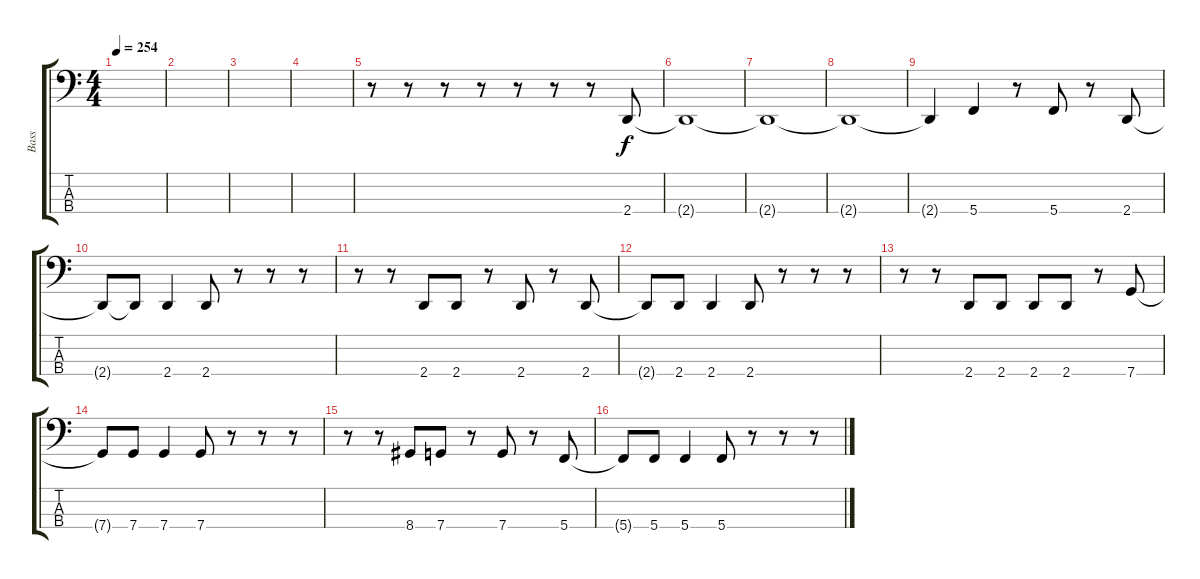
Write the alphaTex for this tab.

\track ("Bass" "Bass") {instrument electricbassfinger}
\staff {score tabs}
\tuning (F2 C2 G1 C1) {hide}
\ts (4 4)
\tempo 254
\clef f4
\ks c
|
|
|
|
r.8 r.8 r.8 r.8 r.8 r.8 r.8 2.4.8 |
2.4{t}.1 |
2.4{t}.1 |
2.4{t}.1 |
2.4{t}.4 5.4.4 r.8 5.4.8 r.8 2.4.8 |
2.4{t}.8 2.4{t}.8 2.4.4 2.4.8 r.8 r.8 r.8 |
r.8 r.8 2.4.8 2.4.8 r.8 2.4.8 r.8 2.4.8 |
2.4{t}.8 2.4.8 2.4.4 2.4.8 r.8 r.8 r.8 |
r.8 r.8 2.4.8 2.4.8 2.4.8 2.4.8 r.8 7.4.8 |
7.4{t}.8 7.4.8 7.4.4 7.4.8 r.8 r.8 r.8 |
r.8 r.8 8.4.8 7.4.8 r.8 7.4.8 r.8 5.4.8 |
5.4{t}.8 5.4.8 5.4.4 5.4.8 r.8 r.8 r.8
